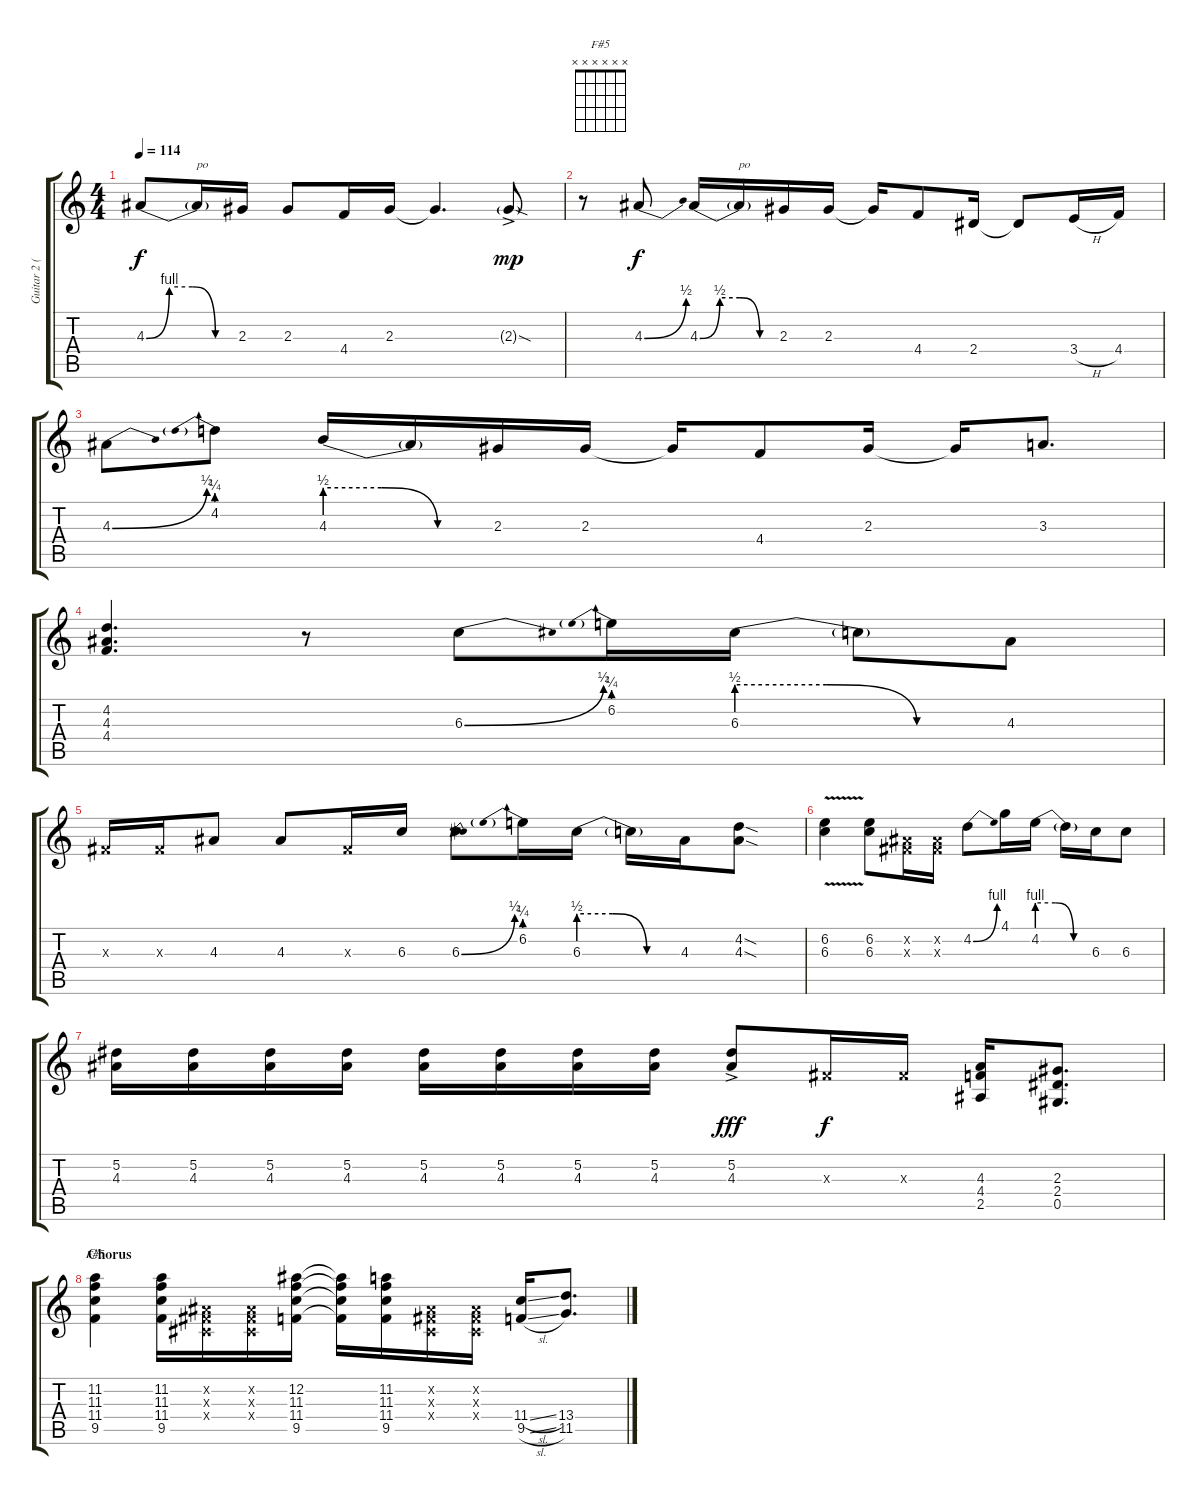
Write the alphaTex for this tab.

\track ("Guitar 2 (Izzy)" "Guitar 2 (") {instrument overdrivenguitar}
\staff {score tabs}
\tuning (Eb4 Bb3 Gb3 Db3 Ab2 Eb2) {hide}
\chord ("F#5" x x x x x x)
\ts (4 4)
\tempo 114
\clef g2
\ks c
4.3{be (custom 0 0 15 4 30 4 45 0 60 0)}.8{dy f} 4.3{t}.16{txt "po"} 2.3.16 2.3.8 4.4.16 2.3.16 2.3{t}.4{d} 2.3{sod g ac}.8{dy mp} |
r.8 4.3{be (bend 0 0 60 2)}.8{dy f} 4.3{be (custom 0 0 15 2 30 2 45 0 60 0)}.16 4.3{t}.16{txt "po"} 2.3.16 2.3.16 2.3{t}.16 4.4.8 2.4.16 2.4{t}.8 3.4{h}.16 4.4.16 |
4.3{be (bend 0 0 60 2)}.8 4.2{be (prebend 0 1 60 1)}.8 4.3{be (custom 0 2 20 2 40 0 60 0)}.16 4.3{t}.16 2.3.16 2.3.16 2.3{t}.16 4.4.8 2.3.16 2.3{t}.16 3.3.8{d} |
(4.2 4.3 4.4).4{d} r.8 6.3{be (bend 0 0 60 2)}.8 6.2{be (prebend 0 1 60 1)}.16 6.3{be (custom 0 2 20 2 40 0 60 0)}.16 6.3{t}.8 4.3.8 |
0.3{x}.16 0.3{x}.16 4.3.8 4.3.8 0.3{x}.16 6.3.16 6.3{be (bend 0 0 60 2)}.8 6.2{be (prebend 0 1 60 1)}.16 6.3{be (custom 0 2 20 2 40 0 60 0)}.16 6.3{t}.16 4.3.16 (4.2{sod} 4.3{sod}).8 |
(6.2{v} 6.3{v}).4 (6.2 6.3).8 (0.2{x} 0.3{x}).16 (0.2{x} 0.3{x}).16 4.2{be (bend 0 0 60 4)}.8 4.1.16 4.2{be (custom 0 4 20 4 40 0 60 0)}.16 4.2{t}.16 6.3.16 6.3.8 |
(5.2 4.3).16 (5.2 4.3).16 (5.2 4.3).16 (5.2 4.3).16 (5.2 4.3).16 (5.2 4.3).16 (5.2 4.3).16 (5.2 4.3).16 (5.2{ac} 4.3{ac}).8{dy fff} 0.3{x}.16{dy f} 0.3{x}.16 (4.3 4.4 2.5).16 (2.3 2.4 0.5).8{d} |
\section ("" "Chorus")
(11.2 11.3 11.4 9.5).4{ch "F#5"} (11.2 11.3 11.4 9.5).16 (0.2{x} 0.3{x} 0.4{x}).16 (0.2{x} 0.3{x} 0.4{x}).16 (12.2 11.3 11.4 9.5).16 (12.2{t} 11.3{t} 11.4{t} 9.5{t}).16 (11.2 11.3 11.4 9.5).16 (0.2{x} 0.3{x} 0.4{x}).16 (0.2{x} 0.3{x} 0.4{x}).16 (11.4{sl} 9.5{sl}).16 (13.4 11.5).8{d}
